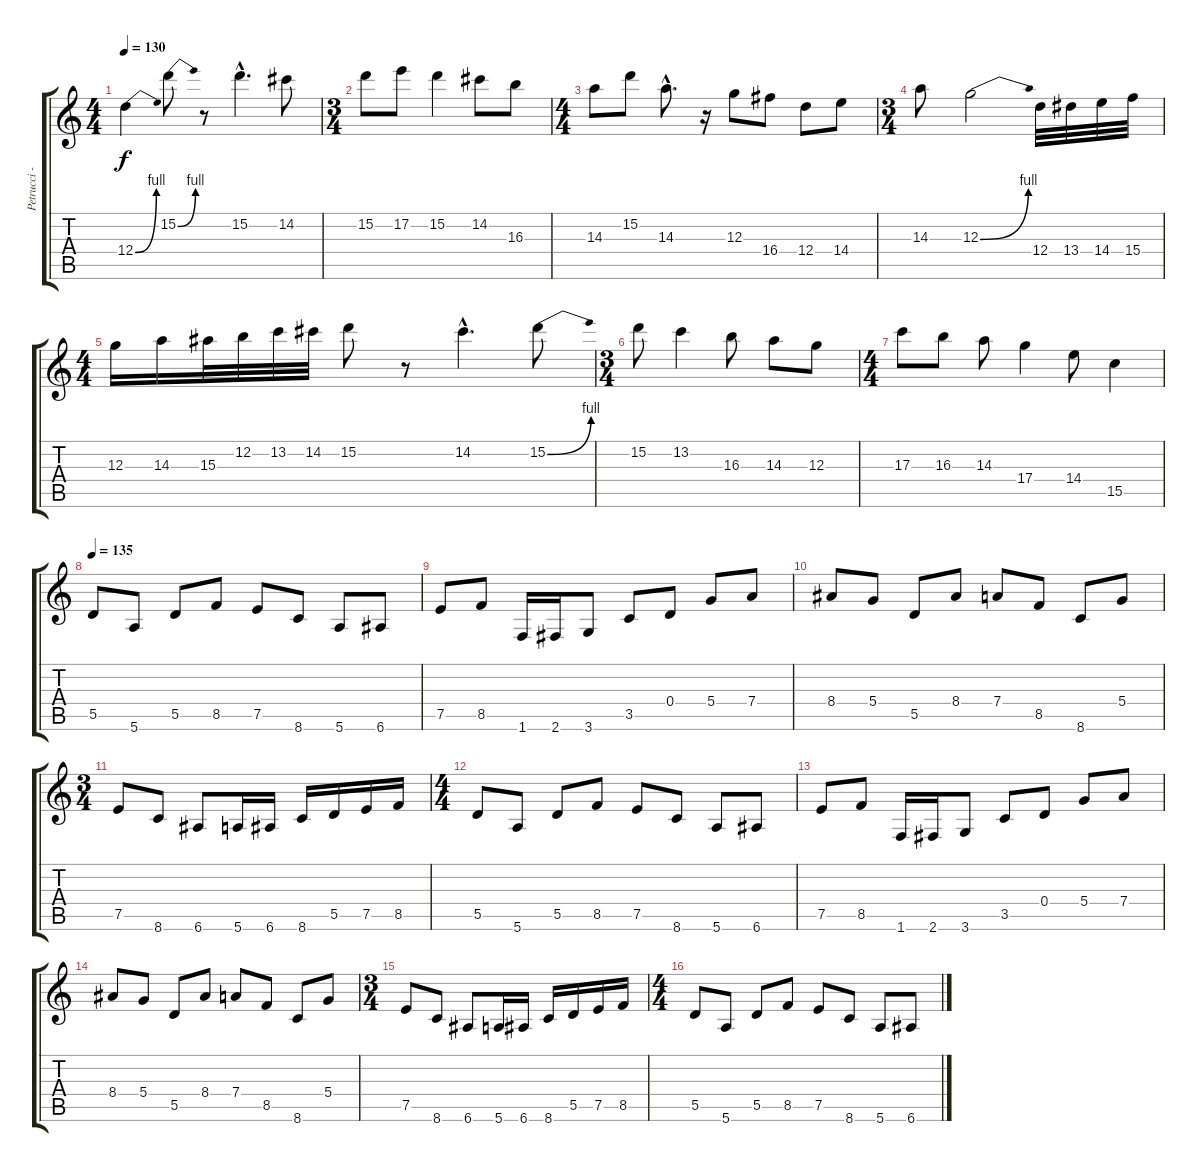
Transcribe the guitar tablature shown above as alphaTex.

\track ("Petrucci - Overdriven Guitar" "Petrucci -") {instrument distortionguitar}
\staff {score tabs}
\tuning (E4 B3 G3 D3 A2 E2) {hide}
\ts (4 4)
\tempo 130
\clef g2
\ks c
12.4{be (bend 0 0 60 4)}.4{dy f} 15.2{be (bend 0 0 60 4)}.8 r.8 15.2{hac}.4{d} 14.2.8 |
\ts (3 4)
15.2.8 17.2.8 15.2.4 14.2.8 16.3.8 |
\ts (4 4)
14.3.8 15.2.8 14.3{hac}.8{d} r.16 12.3.8 16.4.8 12.4.8 14.4.8 |
\ts (3 4)
14.3.8 12.3{be (bend 0 0 60 4)}.2 12.4.32 13.4.32 14.4.32 15.4.32 |
\ts (4 4)
12.3.16 14.3.16 15.3.32 12.2.32 13.2.32 14.2.32 15.2.8 r.8 14.2{hac}.4{d} 15.2{be (bend 0 0 60 4)}.8 |
\ts (3 4)
15.2.8 13.2.4 16.3.8 14.3.8 12.3.8 |
\ts (4 4)
17.3.8 16.3.8 14.3.8 17.4.4 14.4.8 15.5.4 |
\tempo 135
5.5.8 5.6.8 5.5.8 8.5.8 7.5.8 8.6.8 5.6.8 6.6.8 |
7.5.8 8.5.8 1.6.16 2.6.16 3.6.8 3.5.8 0.4.8 5.4.8 7.4.8 |
8.4.8 5.4.8 5.5.8 8.4.8 7.4.8 8.5.8 8.6.8 5.4.8 |
\ts (3 4)
7.5.8 8.6.8 6.6.8 5.6.16 6.6.16 8.6.16 5.5.16 7.5.16 8.5.16 |
\ts (4 4)
5.5.8 5.6.8 5.5.8 8.5.8 7.5.8 8.6.8 5.6.8 6.6.8 |
7.5.8 8.5.8 1.6.16 2.6.16 3.6.8 3.5.8 0.4.8 5.4.8 7.4.8 |
8.4.8 5.4.8 5.5.8 8.4.8 7.4.8 8.5.8 8.6.8 5.4.8 |
\ts (3 4)
7.5.8 8.6.8 6.6.8 5.6.16 6.6.16 8.6.16 5.5.16 7.5.16 8.5.16 |
\ts (4 4)
5.5.8 5.6.8 5.5.8 8.5.8 7.5.8 8.6.8 5.6.8 6.6.8
